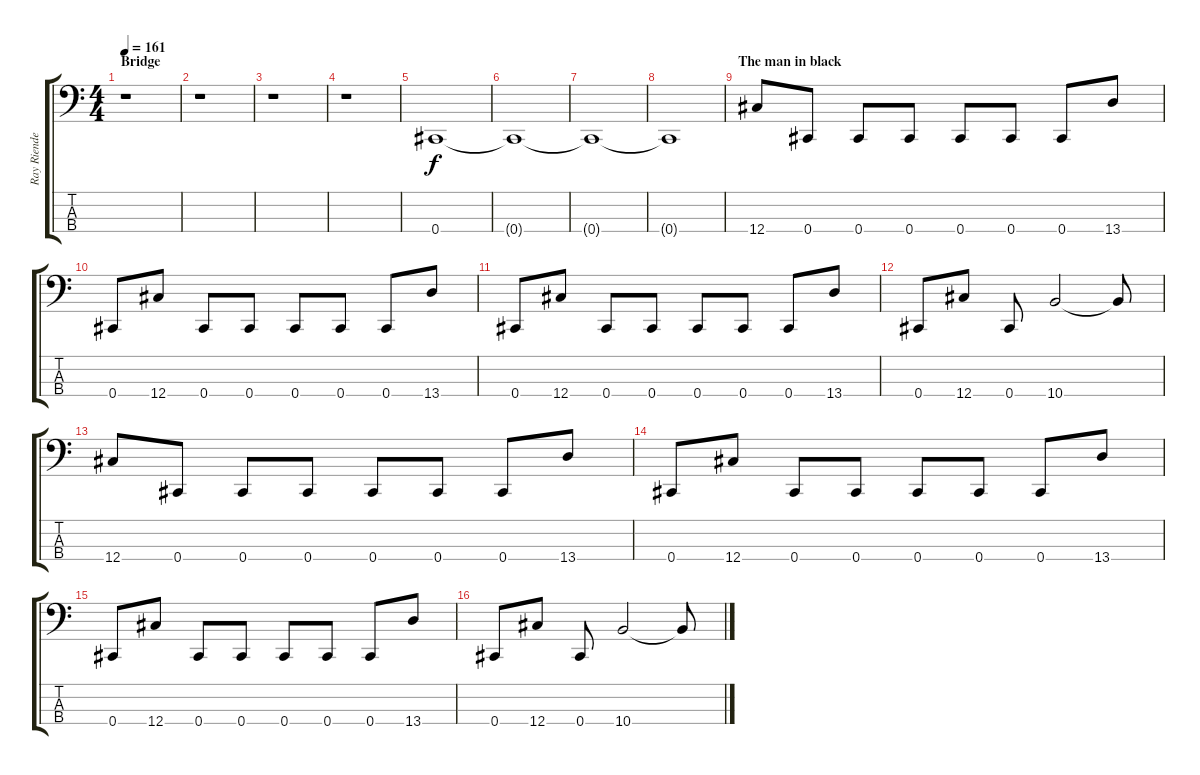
\track ("Ray Riendeau" "Ray Riende") {instrument electricbassfinger}
\staff {score tabs}
\tuning (E2 B1 Gb1 Db1) {hide}
\ts (4 4)
\section ("" "Bridge")
\tempo 161
\clef f4
\ks c
r.1{dy f} |
r.1 |
r.1 |
r.1 |
0.4.1 |
0.4{t}.1 |
0.4{t}.1 |
0.4{t}.1 |
\section ("" "The man in black")
12.4.8 0.4.8 0.4.8 0.4.8 0.4.8 0.4.8 0.4.8 13.4.8 |
0.4.8 12.4.8 0.4.8 0.4.8 0.4.8 0.4.8 0.4.8 13.4.8 |
0.4.8 12.4.8 0.4.8 0.4.8 0.4.8 0.4.8 0.4.8 13.4.8 |
0.4.8 12.4.8 0.4.8 10.4.2 10.4{t}.8 |
12.4.8 0.4.8 0.4.8 0.4.8 0.4.8 0.4.8 0.4.8 13.4.8 |
0.4.8 12.4.8 0.4.8 0.4.8 0.4.8 0.4.8 0.4.8 13.4.8 |
0.4.8 12.4.8 0.4.8 0.4.8 0.4.8 0.4.8 0.4.8 13.4.8 |
0.4.8 12.4.8 0.4.8 10.4.2 10.4{t}.8
